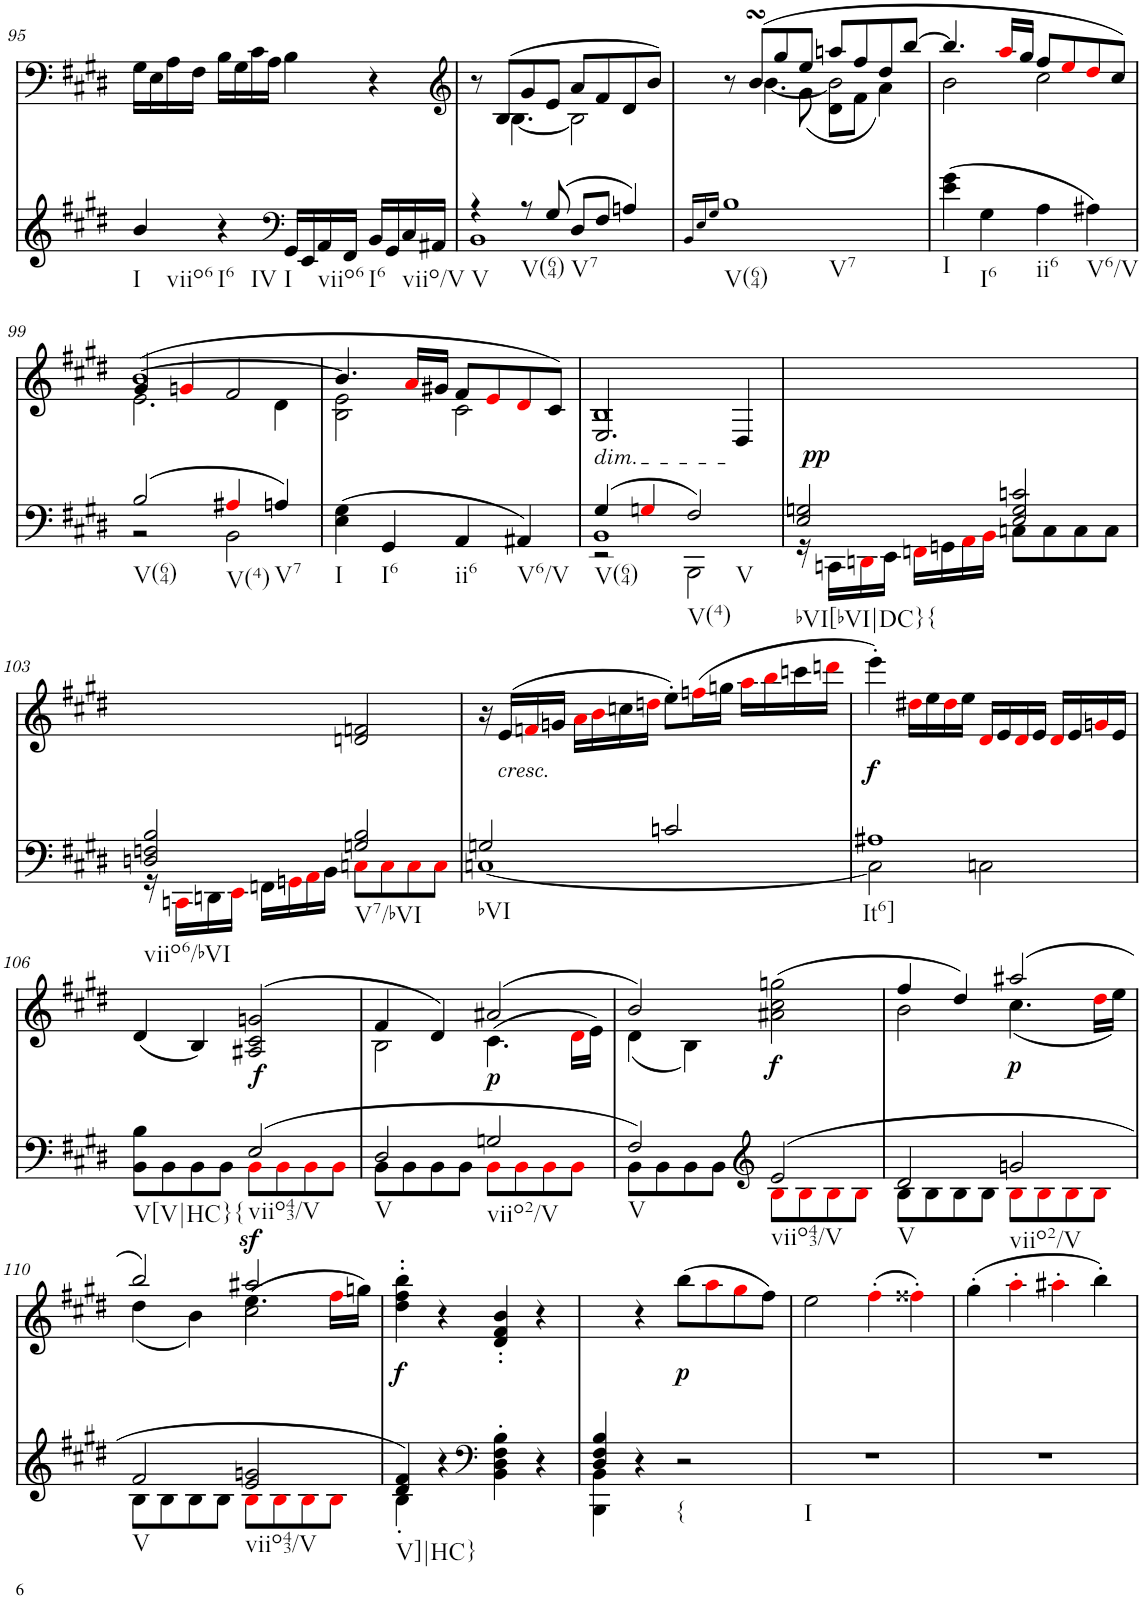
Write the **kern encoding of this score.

**kern	**dynam	**kern	**text	**dynam
*part2	*part2	*part1	*part1	*part1
*staff2	*staff2	*staff1	*staff1	*staff1
*I"piano	*	*I"piano	*	*
*I'Pno	*	*I'Pno	*	*
!!LO:PB:g=z
*clefG2	*	*clefF4	*	*
*k[f#c#g#d#]	*	*k[f#c#g#d#]	*	*
*E:	*	*E:	*	*
*M4/4	*	*M4/4	*	*
=95	=95	=95	=95	=95
!LO:TX:b:t=I	!	!	!	!
!LO:TX:b:t=viio6	!	!	!	!
4b/	.	16G#\LL	.	.
.	.	16E\	.	.
.	.	16A\	.	.
.	.	16F#\JJ	.	.
!LO:TX:b:t=I6	!	!	!	!
!LO:TX:b:t=IV	!	!	!	!
4r	.	16B\LL	.	.
.	.	16G#\	.	.
.	.	16c#\	.	.
.	.	16A\JJ	.	.
*clefF4	*	*	*	*
!LO:TX:b:t=I	!	!	!	!
!	!	!	!LO:LY:b	!
16GG#/LL	.	4B\	<	.
16EE/	.	.	.	.
!LO:TX:b:t=viio6	!	!	!	!
16AA/	.	.	.	.
16FF#/JJ	.	.	.	.
!LO:TX:b:t=I6	!	!	!	!
16BB/LL	.	4r	.	.
16GG#/	.	.	.	.
!LO:TX:b:t=viio/V	!	!	!	!
16C#/	.	.	.	.
16AA#X/JJ	.	.	.	.
=96	=96	=96	=96	=96
*	*	*clefG2	*	*
*^	*	*^	*	*
!LO:TX:b:t=V	!	!	!	!	!	!
4r	1BB	.	8r	8ryy	.	.
.	.	.	(8B/L	[4.B\	.	.
!LO:TX:b:t=V(64)	!	!	!	!	!	!
8r	.	.	8g#/	.	.	.
(8G#/	.	.	8e/J	.	.	.
!LO:TX:b:t=V7	!	!	!	!	!	!
8D#/L	.	.	8a/L	2B\]	.	.
8F#/J	.	.	8f#/	.	.	.
4An/)	.	.	8d#/	.	.	.
.	.	.	8b/J)	.	.	.
*v	*v	*	*	*	*	*
*	*	*v	*v	*	*
=97	=97	=97	=97	=97
16qBB/LL	.	.	.	.
16qE/	.	.	.	.
16qG#/JJ	.	.	.	.
*	*	*^	*	*
*	*	*	*^	*	*
!LO:TX:b:t=V(64)	!	!	!	!	!	!
!LO:TX:b:t=V7	!	!	!	!	!	!
1B	.	8r	8ryy	4.ryy	.	.
.	.	(8bsSSS/L	[<4.b\	.	.	.
.	.	8gg#/	.	.	.	.
.	.	8ee/J	.	(8g#\	.	.
.	.	8aan/L	2b\]	8d#\L	.	.
.	.	8ff#/	.	8f#\J	.	.
.	.	8dd#/	.	4a\)	.	.
.	.	[8bb/J	.	.	.	.
*	*	*	*v	*v	*	*
=98	=98	=98	=98	=98	=98
!LO:TX:b:t=I	!	!	!	!	!
(4e\ 4g#\	.	4.bb/]	2b\	.	.
!LO:TX:b:t=I6	!	!	!	!	!
4G#\	.	.	.	.	.
.	.	16aai/LL	.	.	.
.	.	16gg#/JJ	.	.	.
!LO:TX:b:t=ii6	!	!	!	!	!
4A\	.	8ff#/L	2cc#\	.	.
.	.	8eei/	.	.	.
!LO:TX:b:t=V6/V	!	!	!	!	!
4A#X\)	.	8dd#i/	.	.	.
.	.	8cc#/J)	.	.	.
!!LO:LB:g=z
=99	=99	=99	=99	=99	=99
*^	*	*	*^	*	*
!LO:TX:b:t=V(64)	!	!	!	!	!	!	!
(2B/	2r	.	([1b	4g#/	2.e\	.	.
.	.	.	.	4gni/	.	.	.
!LO:TX:b:t=V(4)	!	!	!	!	!	!	!
4A#Xi/	2BB\	.	.	2f#/	.	.	.
!LO:TX:b:t=V7	!	!	!	!	!	!	!
4An/)	.	.	.	.	4d#\	.	.
*v	*v	*	*	*	*	*	*
=100	=100	=100	=100	=100	=100	=100
!LO:TX:b:t=I	!	!	!	!	!	!
*	*	*	*v	*v	*	*
(4E\ 4G#\	.	4.b/]	2B\ 2e\	.	.
!LO:TX:b:t=I6	!	!	!	!	!
4GG#/	.	.	.	.	.
.	.	16ai/LL	.	.	.
.	.	16g#X/JJ	.	.	.
!LO:TX:b:t=ii6	!	!	!	!	!
4AA/	.	8f#/L	2c#\	.	.
.	.	8ei/	.	.	.
!LO:TX:b:t=V6/V	!	!	!	!	!
4AA#X/)	.	8d#i/	.	.	.
.	.	8c#/J)	.	.	.
=101	=101	=101	=101	=101	=101
*^	*	*	*	*	*
*	*^	*	*	*	*	*
!	!	!	!	!LO:TX:b:i:t=dim.	!	!	!
!LO:TX:b:t=V(64)	!	!	!	!	!	!	!
!	!	!	!	!	!	!LO:LY:b	!
(4G#/	1BB	2r	.	1B	2.E/	>	.
4Gni/	.	.	.	.	.	.	.
!LO:TX:b:t=V(4)	!	!	!	!	!	!	!
!LO:TX:b:t=V	!	!	!	!	!	!	!
2F#/)	.	2BBB\	.	.	.	.	.
!	!	!	!	!	!	!LO:LY:b	!
.	.	.	.	.	4D#/	pp	.
*	*v	*v	*	*	*	*	*
=102	=102	=102	=102	=102	=102	=102
!LO:TX:b:t=bVI[bVI|DC}{	!	!	!	!	!	!
!	!	!LO:DY:a	!	!	!	!
*	*	*	*v	*v	*	*
2E/ 2Gn/	16r	pp	1ryy	.	.
.	16CCn\LL	.	.	.	.
.	16DDni\	.	.	.	.
.	16EE\JJ	.	.	.	.
.	16FFni\LL	.	.	.	.
.	16GGn\	.	.	.	.
.	16AAi\	.	.	.	.
.	16BBi\JJ	.	.	.	.
2E/ 2G/ 2cn/	8Cn\L	.	.	.	.
.	8C\	.	.	.	.
.	8C\	.	.	.	.
.	8C\J	.	.	.	.
!!LO:LB:g=z
=103	=103	=103	=103	=103	=103
!LO:TX:b:t=viio6/bVI	!	!	!	!	!
2Dn/ 2Fn/ 2B/	16r	.	2ryy	.	.
.	16CCni\LL	.	.	.	.
.	16DDn\	.	.	.	.
.	16EEi\JJ	.	.	.	.
.	16FFn\LL	.	.	.	.
.	16GGni\	.	.	.	.
.	16AAi\	.	.	.	.
.	16BB\JJ	.	.	.	.
!LO:TX:b:t=V7/bVI	!	!	!	!	!
2Gn/ 2B/	8Cni\L	.	2dn/ 2fn/	.	.
.	8Ci\	.	.	.	.
.	8Ci\	.	.	.	.
.	8Ci\J	.	.	.	.
=104	=104	=104	=104	=104	=104
!LO:TX:b:t=bVI	!	!	!	!	!
2Gn/	[1Cn	.	16r	.	.
!	!	!	!LO:TX:b:i:t=cresc.	!	!
!	!	!	!	!LO:LY:b	!
.	.	.	(16e/LL	<	.
.	.	.	16fni/	.	.
.	.	.	16gn/JJ	.	.
.	.	.	16ai\LL	.	.
.	.	.	16bi\	.	.
.	.	.	16ccn\	.	.
.	.	.	16ddni\JJ	.	.
2cn/	.	.	8ee'\L)	.	.
.	.	.	(16ffni\L	.	.
.	.	.	16ggn\JJ	.	.
.	.	.	16aai\LL	.	.
.	.	.	16bbi\	.	.
.	.	.	16cccn\	.	.
.	.	.	16dddni\JJ	.	.
=105	=105	=105	=105	=105	=105
!LO:TX:b:t=It6]	!	!	!	!	!
!	!	!	!	!LO:LY:b	!LO:DY:b
1A#X	2C\]	.	4eee'\)	f	f
.	.	.	16dd#Xi\LL	.	.
.	.	.	16ee\	.	.
.	.	.	16dd#i\	.	.
.	.	.	16ee\JJ	.	.
.	2Cn\	.	16d#i/LL	.	.
.	.	.	16e/	.	.
.	.	.	16d#i/	.	.
.	.	.	16e/JJ	.	.
.	.	.	16d#i/LL	.	.
.	.	.	16e/	.	.
.	.	.	16gni/	.	.
.	.	.	16e/JJ	.	.
!!LO:LB:g=z
=106	=106	=106	=106	=106	=106
!LO:TX:b:t=V[V|HC}{	!	!	!	!	!
8ryy	8BB\ 8B\L	.	(4d#/	.	.
8ryy	8BB\	.	.	.	.
4ryy	8BB\	.	4B/)	.	.
.	8BB\J	.	.	.	.
!LO:TX:b:t=viio43/V	!	!	!	!	!
!	!	!	!	!LO:LY:b	!LO:DY:b
(2E/	8BBi\L	.	(>2A#X/ 2c#/ 2gn/	f	f
.	8BBi\	.	.	.	.
.	8BBi\	.	.	.	.
.	8BBi\J	.	.	.	.
=107	=107	=107	=107	=107	=107
*	*	*	*^	*	*
!LO:TX:b:t=V	!	!	!	!	!	!
2D#/	8BB\L	.	4f#/	2B\	.	.
.	8BB\	.	.	.	.	.
.	8BB\	.	4d#/)	.	.	.
.	8BB\J	.	.	.	.	.
!LO:TX:b:t=viio2/V	!	!	!	!	!	!
!	!	!	!	!	!LO:LY:b	!LO:DY:b
2Gn/	8BBi\L	.	(2a#X/	(>4.c#\	p	p
.	8BBi\	.	.	.	.	.
.	8BBi\	.	.	.	.	.
.	8BBi\J	.	.	16d#i\LL	.	.
.	.	.	.	16e\JJ)	.	.
=108	=108	=108	=108	=108	=108	=108
!LO:TX:b:t=V	!	!	!	!	!	!
2F#/)	8BB\L	.	2b/)	(4d#\	.	.
.	8BB\	.	.	.	.	.
.	8BB\	.	.	4B\)	.	.
.	8BB\J	.	.	.	.	.
*clefG2	*	*	*	*	*	*
!LO:TX:b:t=viio43/V	!	!	!	!	!	!
!	!	!	!	!	!	!LO:DY:b
(2e/	8Bi\L	.	(>2a#X\ 2cc#\ 2ggn\	2ryy	.	f
.	8Bi\	.	.	.	.	.
.	8Bi\	.	.	.	.	.
.	8Bi\J	.	.	.	.	.
=109	=109	=109	=109	=109	=109	=109
!LO:TX:b:t=V	!	!	!	!	!	!
2d#/	8B\L	.	4ff#/	2b\	.	.
.	8B\	.	.	.	.	.
.	8B\	.	4dd#/)	.	.	.
.	8B\J	.	.	.	.	.
!LO:TX:b:t=viio2/V	!	!	!	!	!	!
!	!	!	!	!	!LO:LY:b	!LO:DY:b
2gn/	8Bi\L	.	(2aa#X/	(4.cc#\	p	p
.	8Bi\	.	.	.	.	.
.	8Bi\	.	.	.	.	.
.	8Bi\J	.	.	16dd#i\LL	.	.
.	.	.	.	16ee\JJ)	.	.
!!LO:LB:g=z
=110	=110	=110	=110	=110	=110	=110
*	*	*	*	*^	*	*
!LO:TX:b:t=V	!	!	!	!	!	!	!
2f#/	8B\L	.	2bb/)	(4dd#\	2ryy	.	.
.	8B\	.	.	.	.	.	.
.	8B\	.	.	4b\)	.	.	.
.	8B\J	.	.	.	.	.	.
!LO:TX:b:t=viio43/V	!	!	!	!	!	!	!
!	!	!	!	!	!	!	!LO:DY:a
2e/ 2gn/	8Bi\L	.	2aa#X/	(>4.ee\	2cc#\	.	sf
.	8Bi\	.	.	.	.	.	.
.	8Bi\	.	.	.	.	.	.
.	8Bi\J	.	.	16ff#i\LL	.	.	.
.	.	.	.	16ggn\JJ)	.	.	.
*	*	*	*	*v	*v	*	*
=111	=111	=111	=111	=111	=111	=111
!LO:TX:b:t=V]|HC}	!	!	!	!	!	!
!	!	!	!	!	!LO:LY:b	!LO:DY:b
*	*	*	*v	*v	*	*
4d#/ 4f#/)	4B'\	.	4dd#\' 4ff#\' 4bb\'	f	f
4r	2.ryy	.	4r	.	.
*clefF4	*	*	*	*	*
4BB\'> 4D#\'> 4F#\'> 4B\'>	.	.	4d#/' 4f#/' 4b/'	.	.
4r	.	.	4r	.	.
=112	=112	=112	=112	=112	=112
4D#/ 4F#/ 4B/	4BBB\ 4BB\	.	4ryy	.	.
4r	2.ryy	.	4r	.	.
!LO:TX:b:t={	!	!	!	!	!
!	!	!	!	!LO:LY:b	!LO:DY:b
2r	.	.	(8bb\L	p	p
.	.	.	8aai\	.	.
.	.	.	8gg#i\	.	.
.	.	.	8ff#\J)	.	.
*v	*v	*	*	*	*
=113	=113	=113	=113	=113
!LO:TX:b:t=I	!	!	!	!
1r	.	2ee\	.	.
.	.	(4ff#'i\	.	.
.	.	4ff##X'i\)	.	.
=114	=114	=114	=114	=114
1r	.	(4gg#'\	.	.
.	.	4aa'i\	.	.
.	.	4aa#X'i\	.	.
.	.	4bb'\)	.	.
=	=	=	=	=
*-	*-	*-	*-	*-
